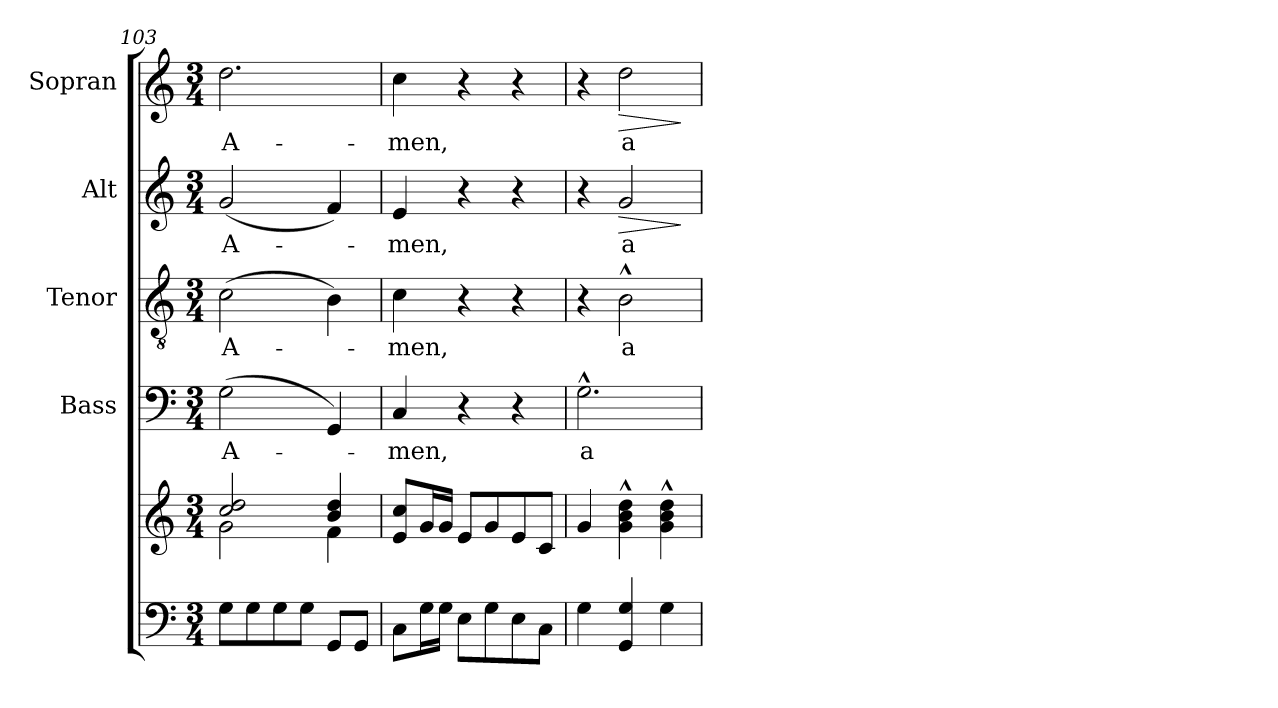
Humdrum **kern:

**kern	**kern	**kern	**text	**kern	**text	**kern	**text	**dynam	**kern	**text	**dynam
*part5	*part5	*part4	*part4	*part3	*part3	*part2	*part2	*part2	*part1	*part1	*part1
*staff6	*staff5	*staff4	*staff4	*staff3	*staff3	*staff2	*staff2	*staff2	*staff1	*staff1	*staff1
*	*	*I"Bass	*	*I"Tenor	*	*I"Alt	*	*	*I"Sopran	*	*
*	*	*I'B.	*	*I'T.	*	*I'A.	*	*	*I'S.	*	*
*clefF4	*clefG2	*clefF4	*	*clefGv2	*	*clefG2	*	*	*clefG2	*	*
*k[]	*k[]	*k[]	*	*k[]	*	*k[]	*	*	*k[]	*	*
*C:	*C:	*C:	*	*C:	*	*C:	*	*	*C:	*	*
*M3/4	*M3/4	*M3/4	*	*M3/4	*	*M3/4	*	*	*M3/4	*	*
=103	=103	=103	=103	=103	=103	=103	=103	=103	=103	=103	=103
*	*^	*	*	*	*	*	*	*	*	*	*
!	!	!	!	!LO:LY:b	!	!LO:LY:b	!	!LO:LY:b	!	!	!LO:LY:b	!
8G\L	2cc/ 2dd/	2g\	(>2G\	A-	(>2c\	A-	(<2g/	A-	.	2.dd\	A-	.
8G\	.	.	.	.	.	.	.	.	.	.	.	.
8G\	.	.	.	.	.	.	.	.	.	.	.	.
8G\J	.	.	.	.	.	.	.	.	.	.	.	.
8GG/L	4b/ 4dd/	4f\	4GG/)	.	4B\)	.	4f/)	.	.	.	.	.
8GG/J	.	.	.	.	.	.	.	.	.	.	.	.
*	*v	*v	*	*	*	*	*	*	*	*	*	*
=104	=104	=104	=104	=104	=104	=104	=104	=104	=104	=104	=104
!	!	!	!LO:LY:b	!	!LO:LY:b	!	!LO:LY:b	!	!	!LO:LY:b	!
8C\L	8e/ 8cc/L	4C/	-men,	4c\	-men,	4e/	-men,	.	4cc\	-men,	.
16G\L	16g/L	.	.	.	.	.	.	.	.	.	.
16G\JJ	16g/JJ	.	.	.	.	.	.	.	.	.	.
8E\L	8e/L	4r	.	4r	.	4r	.	.	4r	.	.
8G\	8g/	.	.	.	.	.	.	.	.	.	.
8E\	8e/	4r	.	4r	.	4r	.	.	4r	.	.
8C\J	8c/J	.	.	.	.	.	.	.	.	.	.
=105	=105	=105	=105	=105	=105	=105	=105	=105	=105	=105	=105
!	!	!	!LO:LY:b	!	!	!	!	!	!	!	!
4G\	4g/	2.G^^>\	a-	4r	.	4r	.	.	4r	.	.
!	!	!	!	!	!LO:LY:b	!	!LO:LY:b	!LO:HP:b	!	!LO:LY:b	!LO:HP:b
4GG/ 4G/	4g\^^> 4b\^^> 4dd\^^>	.	.	2B^^>\	a-	2g/	a-	>	2dd\	a-	>
4G\	4g\^^> 4b\^^> 4dd\^^>	.	.	.	.	.	.	.	.	.	.
.	.	.	.	.	.	.	.	]	.	.	]
=	=	=	=	=	=	=	=	=	=	=	=
*-	*-	*-	*-	*-	*-	*-	*-	*-	*-	*-	*-
